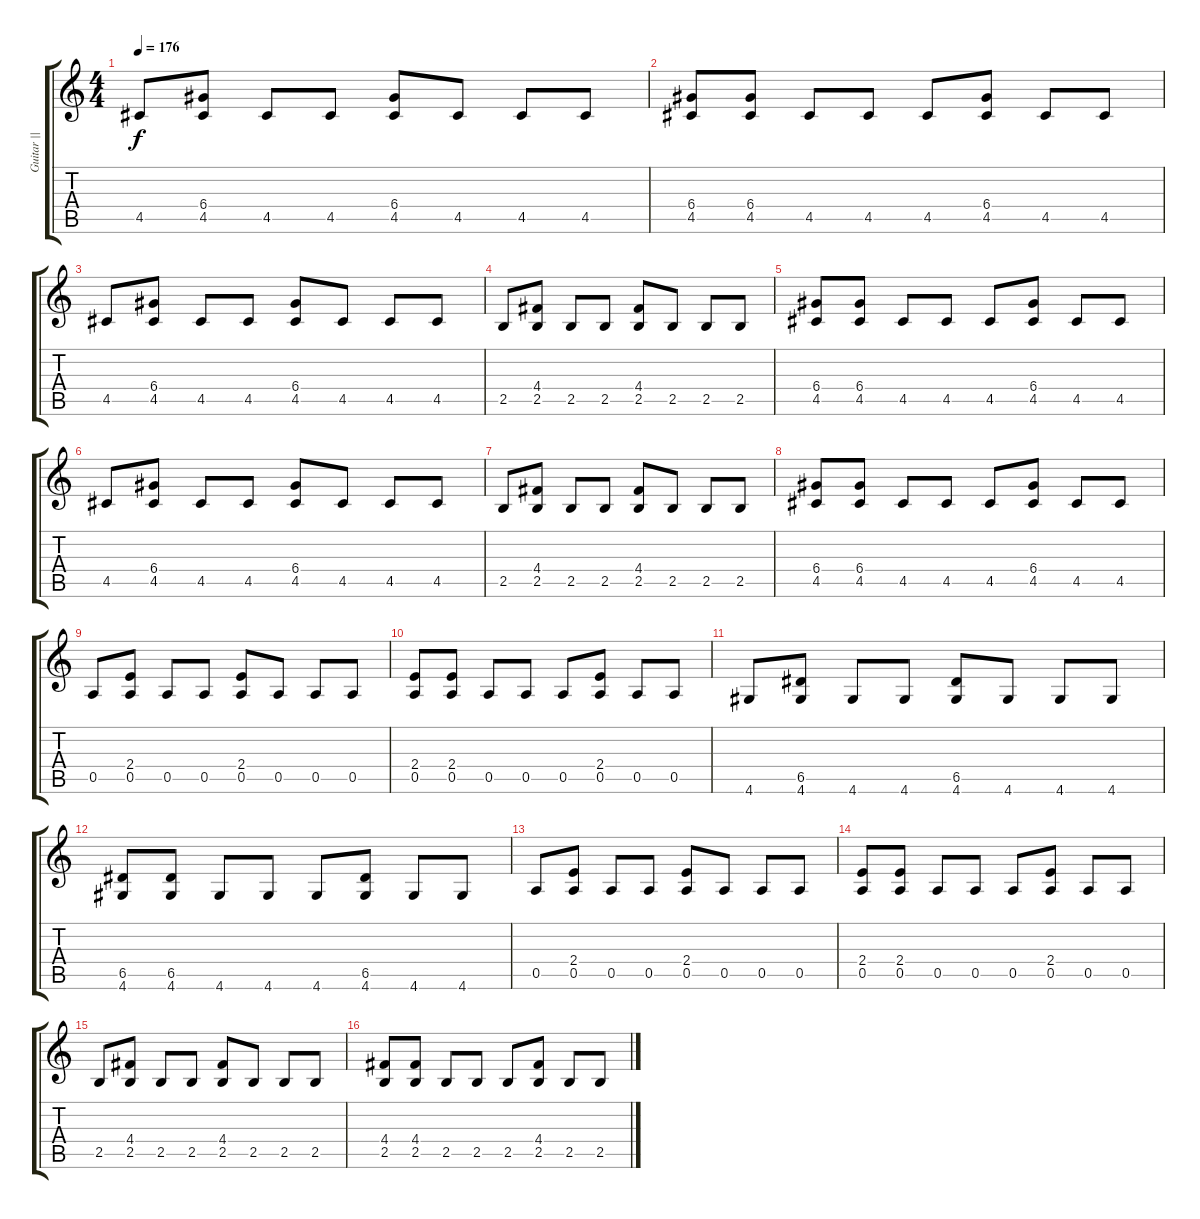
\track ("Guitar ||" "Guitar ||") {instrument distortionguitar}
\staff {score tabs}
\tuning (E4 B3 G3 D3 A2 E2) {hide}
\ts (4 4)
\tempo 176
\clef g2
\ks c
4.5.8{dy f} (6.4 4.5).8 4.5.8 4.5.8 (6.4 4.5).8 4.5.8 4.5.8 4.5.8 |
(6.4 4.5).8 (6.4 4.5).8 4.5.8 4.5.8 4.5.8 (6.4 4.5).8 4.5.8 4.5.8 |
4.5.8 (6.4 4.5).8 4.5.8 4.5.8 (6.4 4.5).8 4.5.8 4.5.8 4.5.8 |
2.5.8 (4.4 2.5).8 2.5.8 2.5.8 (4.4 2.5).8 2.5.8 2.5.8 2.5.8 |
(6.4 4.5).8 (6.4 4.5).8 4.5.8 4.5.8 4.5.8 (6.4 4.5).8 4.5.8 4.5.8 |
4.5.8 (6.4 4.5).8 4.5.8 4.5.8 (6.4 4.5).8 4.5.8 4.5.8 4.5.8 |
2.5.8 (4.4 2.5).8 2.5.8 2.5.8 (4.4 2.5).8 2.5.8 2.5.8 2.5.8 |
(6.4 4.5).8 (6.4 4.5).8 4.5.8 4.5.8 4.5.8 (6.4 4.5).8 4.5.8 4.5.8 |
0.5.8 (2.4 0.5).8 0.5.8 0.5.8 (2.4 0.5).8 0.5.8 0.5.8 0.5.8 |
(2.4 0.5).8 (2.4 0.5).8 0.5.8 0.5.8 0.5.8 (2.4 0.5).8 0.5.8 0.5.8 |
4.6.8 (6.5 4.6).8 4.6.8 4.6.8 (6.5 4.6).8 4.6.8 4.6.8 4.6.8 |
(6.5 4.6).8 (6.5 4.6).8 4.6.8 4.6.8 4.6.8 (6.5 4.6).8 4.6.8 4.6.8 |
0.5.8 (2.4 0.5).8 0.5.8 0.5.8 (2.4 0.5).8 0.5.8 0.5.8 0.5.8 |
(2.4 0.5).8 (2.4 0.5).8 0.5.8 0.5.8 0.5.8 (2.4 0.5).8 0.5.8 0.5.8 |
2.5.8 (4.4 2.5).8 2.5.8 2.5.8 (4.4 2.5).8 2.5.8 2.5.8 2.5.8 |
(4.4 2.5).8 (4.4 2.5).8 2.5.8 2.5.8 2.5.8 (4.4 2.5).8 2.5.8 2.5.8
